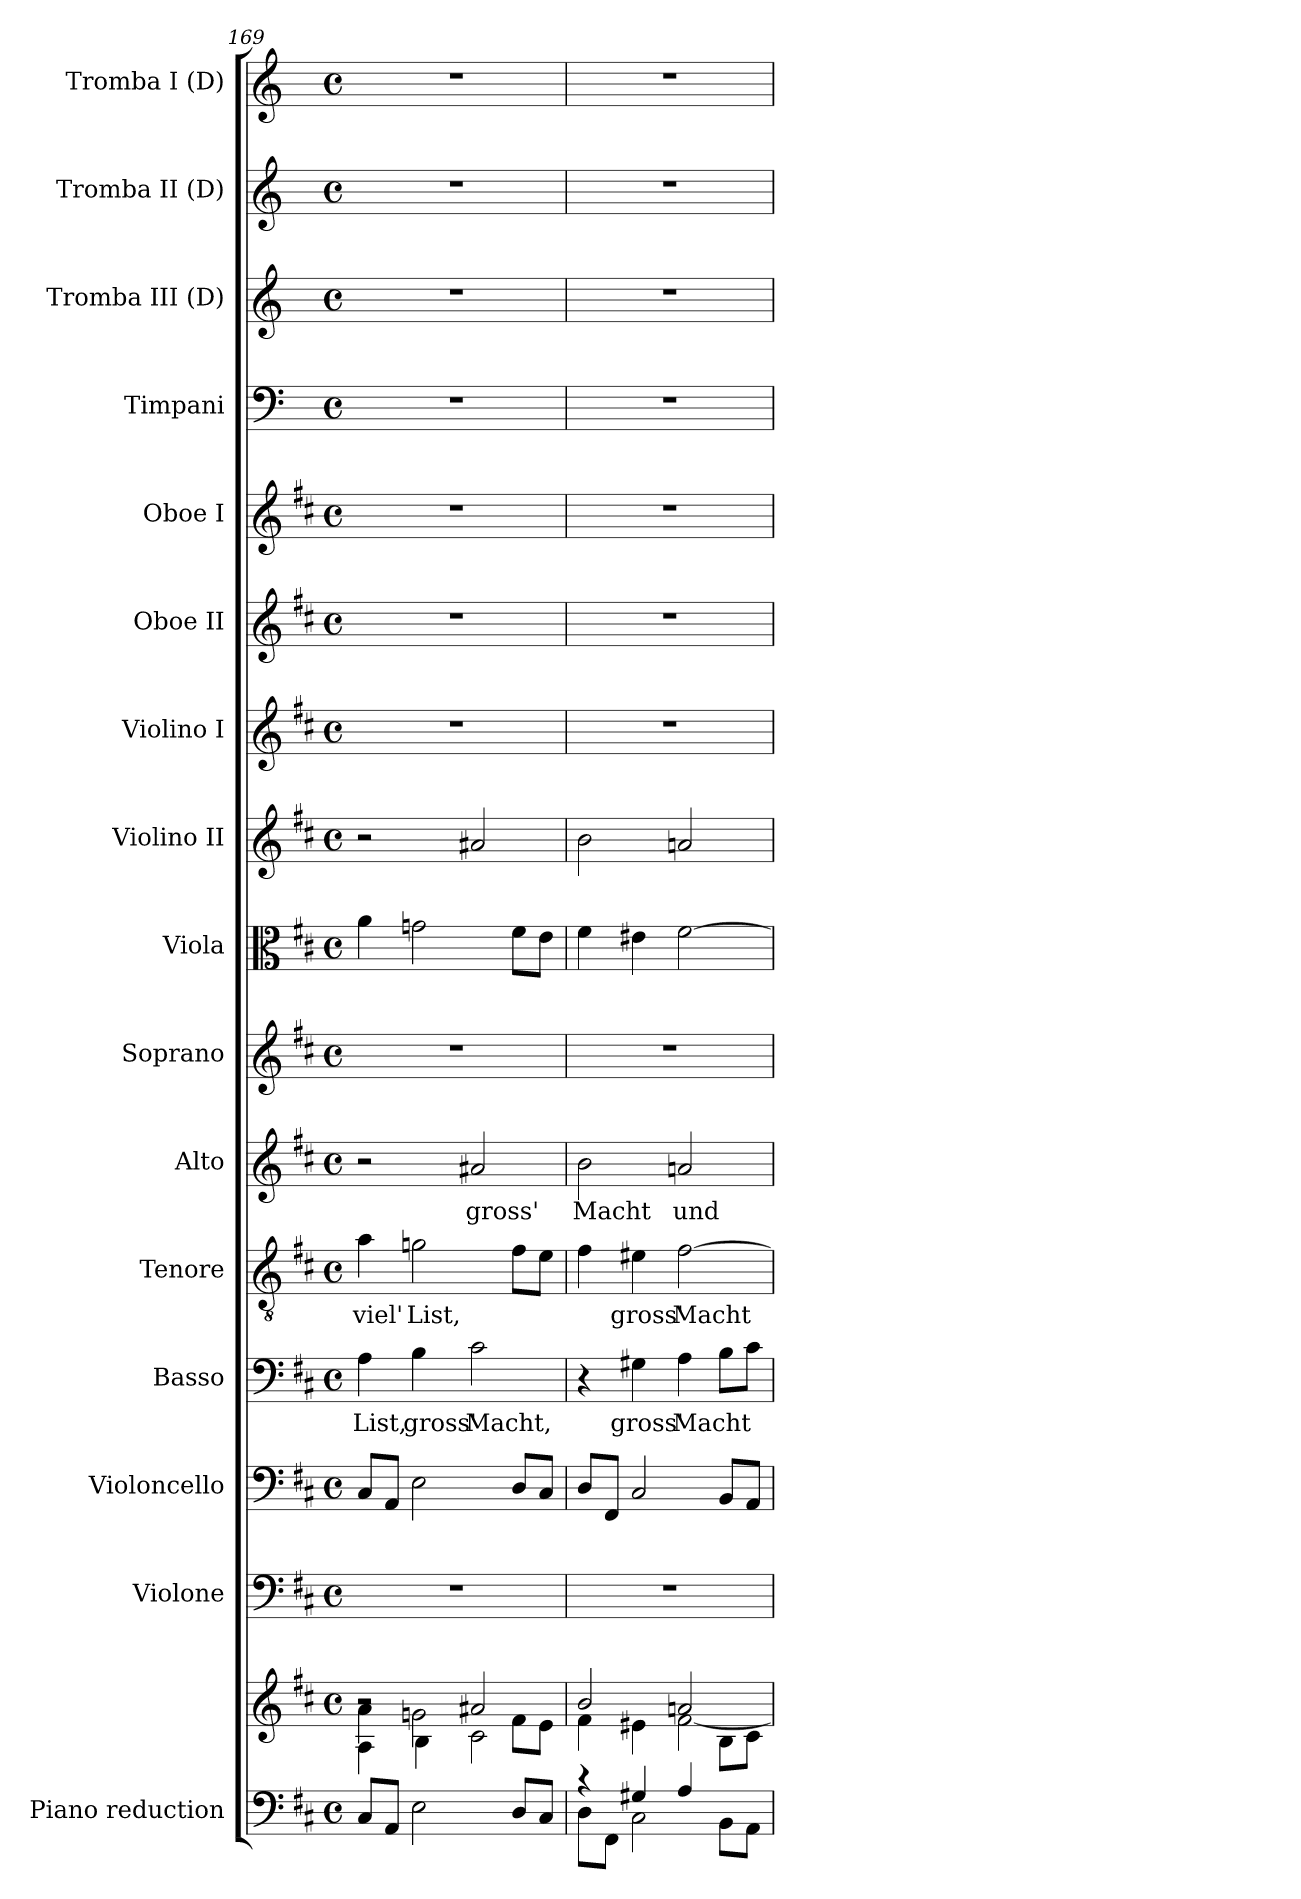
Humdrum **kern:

**kern	**kern	**kern	**kern	**kern	**text	**kern	**text	**kern	**text	**kern	**kern	**kern	**kern	**kern	**kern	**kern	**kern	**kern	**kern
*part16	*part16	*part15	*part14	*part13	*part13	*part12	*part12	*part11	*part11	*part10	*part9	*part8	*part7	*part6	*part5	*part4	*part3	*part2	*part1
*staff17	*staff16	*staff15	*staff14	*staff13	*staff13	*staff12	*staff12	*staff11	*staff11	*staff10	*staff9	*staff8	*staff7	*staff6	*staff5	*staff4	*staff3	*staff2	*staff1
*I"Piano reduction	*	*I"Violone	*I"Violoncello	*I"Basso	*	*I"Tenore	*	*I"Alto	*	*I"Soprano	*I"Viola	*I"Violino II	*I"Violino I	*I"Oboe II	*I"Oboe I	*I"Timpani	*I"Tromba III (D)	*I"Tromba II (D)	*I"Tromba I (D)
*I'Pno	*	*	*	*	*	*	*	*	*	*	*	*	*	*I'Ob	*I'Ob	*I'Timp	*	*	*
*clefF4	*clefG2	*clefF4	*clefF4	*clefF4	*	*clefGv2	*	*clefG2	*	*clefG2	*clefC3	*clefG2	*clefG2	*clefG2	*clefG2	*clefF4	*clefG2	*clefG2	*clefG2
*	*	*ITrd7c12	*	*	*	*	*	*	*	*	*	*	*	*	*	*	*ITrd-1c-2	*ITrd-1c-2	*ITrd-1c-2
*k[f#c#]	*k[f#c#]	*k[f#c#]	*k[f#c#]	*k[f#c#]	*	*k[f#c#]	*	*k[f#c#]	*	*k[f#c#]	*k[f#c#]	*k[f#c#]	*k[f#c#]	*k[f#c#]	*k[f#c#]	*k[]	*k[f#c#]	*k[f#c#]	*k[f#c#]
*M4/4	*M4/4	*M4/4	*M4/4	*M4/4	*	*M4/4	*	*M4/4	*	*M4/4	*M4/4	*M4/4	*M4/4	*M4/4	*M4/4	*M4/4	*M4/4	*M4/4	*M4/4
*met(c)	*met(c)	*met(c)	*met(c)	*met(c)	*	*met(c)	*	*met(c)	*	*met(c)	*met(c)	*met(c)	*met(c)	*met(c)	*met(c)	*met(c)	*met(c)	*met(c)	*met(c)
=169	=169	=169	=169	=169	=169	=169	=169	=169	=169	=169	=169	=169	=169	=169	=169	=169	=169	=169	=169
*	*^	*	*	*	*	*	*	*	*	*	*	*	*	*	*	*	*	*	*
*	*	*^	*	*	*	*	*	*	*	*	*	*	*	*	*	*	*	*	*	*
!	!	!	!	!	!	!	!LO:LY:b	!	!LO:LY:b	!	!	!	!	!	!	!	!	!	!	!	!
8C#/L	2r	4a\	4A\	1r	8C#/L	4A\	List,	4a\	viel'	2r	.	1r	4a\	2r	1r	1r	1r	1r	1r	1r	1r
8AA/J	.	.	.	.	8AA/J	.	.	.	.	.	.	.	.	.	.	.	.	.	.	.	.
!	!	!	!	!	!	!	!LO:LY:b	!	!LO:LY:b	!	!	!	!	!	!	!	!	!	!	!	!
2E\	.	2gn\	4B\	.	2E\	4B\	gross'	2gn\	List,	.	.	.	2gn\	.	.	.	.	.	.	.	.
!	!	!	!	!	!	!	!LO:LY:b	!	!	!	!LO:LY:b	!	!	!	!	!	!	!	!	!	!
.	2a#X/	.	2c#\	.	.	2c#\	Macht,	.	.	2a#X/	gross'	.	.	2a#X/	.	.	.	.	.	.	.
8D/L	.	8f#\L	.	.	8D/L	.	.	8f#\L	.	.	.	.	8f#\L	.	.	.	.	.	.	.	.
8C#/J	.	8e\J	.	.	8C#/J	.	.	8e\J	.	.	.	.	8e\J	.	.	.	.	.	.	.	.
=170	=170	=170	=170	=170	=170	=170	=170	=170	=170	=170	=170	=170	=170	=170	=170	=170	=170	=170	=170	=170	=170
*^	*	*	*	*	*	*	*	*	*	*	*	*	*	*	*	*	*	*	*	*	*
!	!	!	!	!	!	!	!	!	!	!	!	!LO:LY:b	!	!	!	!	!	!	!	!	!	!
4r	8D\L	2b/	4f#\	2.ryy	1r	8D/L	4r	.	4f#\	.	2b\	Macht	1r	4f#\	2b\	1r	1r	1r	1r	1r	1r	1r
.	8FF#\J	.	.	.	.	8FF#/J	.	.	.	.	.	.	.	.	.	.	.	.	.	.	.	.
!	!	!	!	!	!	!	!	!LO:LY:b	!	!LO:LY:b	!	!	!	!	!	!	!	!	!	!	!	!
4G#X/	2C#\	.	4e#X\	.	.	2C#/	4G#X\	gross'	4e#X\	gross'	.	.	.	4e#X\	.	.	.	.	.	.	.	.
!	!	!	!	!	!	!	!	!LO:LY:b	!	!LO:LY:b	!	!LO:LY:b	!	!	!	!	!	!	!	!	!	!
4A/	.	2an/	[2f#\	.	.	.	4A\	-Macht	[2f#\	Macht	2an/	und	.	[2f#\	2an/	.	.	.	.	.	.	.
4ryy	8BB\L	.	.	8B\L	.	8BB/L	8B\L	.	.	.	.	.	.	.	.	.	.	.	.	.	.	.
.	8AA\J	.	.	8c#\J	.	8AA/J	8c#\J	.	.	.	.	.	.	.	.	.	.	.	.	.	.	.
*v	*v	*	*	*	*	*	*	*	*	*	*	*	*	*	*	*	*	*	*	*	*	*
*	*v	*v	*v	*	*	*	*	*	*	*	*	*	*	*	*	*	*	*	*	*	*
=	=	=	=	=	=	=	=	=	=	=	=	=	=	=	=	=	=	=	=
*-	*-	*-	*-	*-	*-	*-	*-	*-	*-	*-	*-	*-	*-	*-	*-	*-	*-	*-	*-
